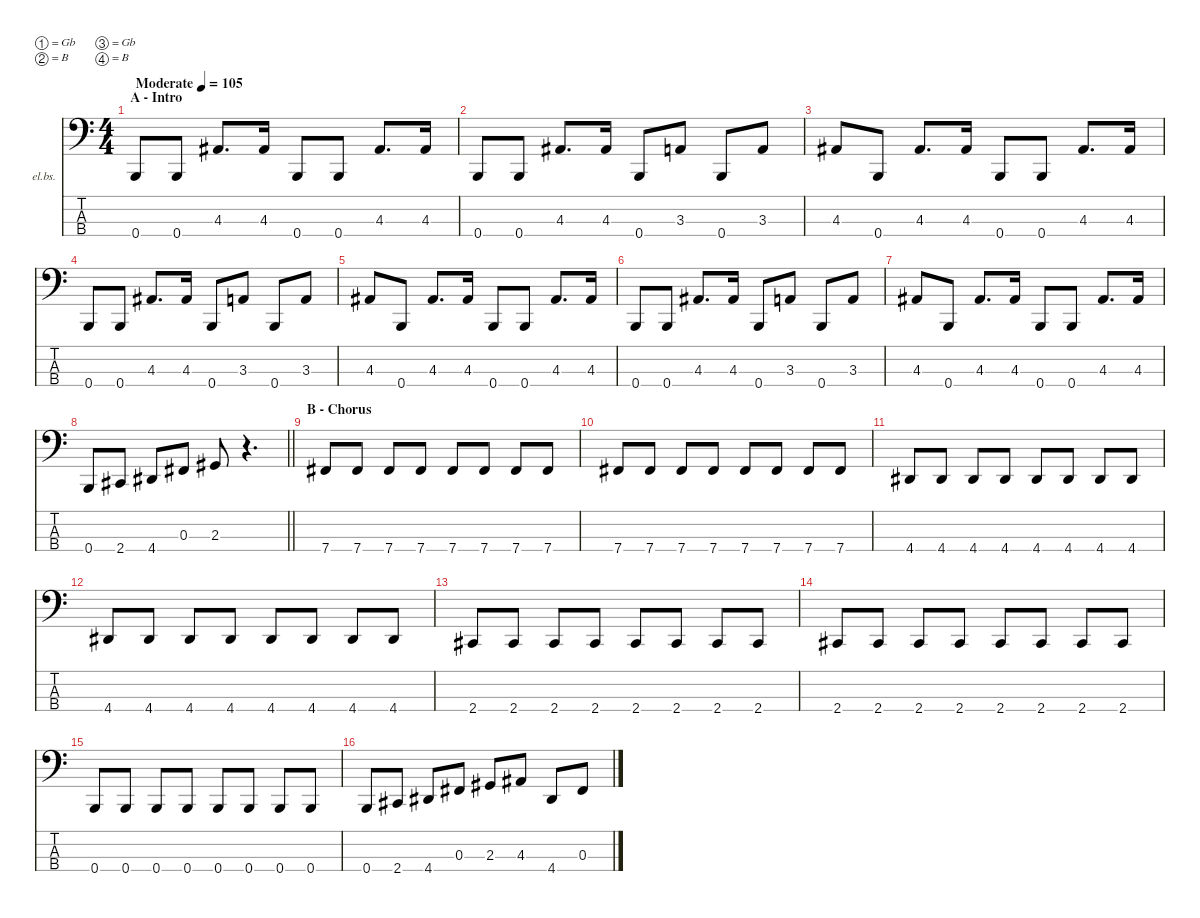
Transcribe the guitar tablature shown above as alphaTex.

\defaultSystemsLayout 4
\hideDynamics
\bracketExtendMode nobrackets
\firstSystemTrackNameOrientation horizontal
\otherSystemsTrackNameOrientation horizontal
\track ("Bass" "el.bs.") {instrument electricbassfinger}
\staff {score tabs}
\tuning (Gb2 B1 Gb1 B0)
\ts (4 4)
\beaming (8 2 2 2 2)
\section ("" "A - Intro")
\tempo (105 "Moderate")
\clef f4
\ks c
0.4.8{dy f instrument electricbassfinger} 0.4.8 4.3{acc #}.8{d} 4.3{acc #}.16 0.4.8 0.4.8 4.3{acc #}.8{d} 4.3{acc #}.16 |
0.4.8 0.4.8 4.3{acc #}.8{d} 4.3{acc #}.16 0.4.8 3.3.8 0.4.8 3.3.8 |
4.3{acc #}.8 0.4.8 4.3{acc #}.8{d} 4.3{acc #}.16 0.4.8 0.4.8 4.3{acc #}.8{d} 4.3{acc #}.16 |
0.4.8 0.4.8 4.3{acc #}.8{d} 4.3{acc #}.16 0.4.8 3.3.8 0.4.8 3.3.8 |
4.3{acc #}.8 0.4.8 4.3{acc #}.8{d} 4.3{acc #}.16 0.4.8 0.4.8 4.3{acc #}.8{d} 4.3{acc #}.16 |
0.4.8 0.4.8 4.3{acc #}.8{d} 4.3{acc #}.16 0.4.8 3.3.8 0.4.8 3.3.8 |
4.3{acc #}.8 0.4.8 4.3{acc #}.8{d} 4.3{acc #}.16 0.4.8 0.4.8 4.3{acc #}.8{d} 4.3{acc #}.16 |
\barLineRight lightlight
0.4.8 2.4{acc #}.8 4.4{acc #}.8 0.3{acc #}.8 2.3{acc #}.8 r.4{d} |
\section ("" "B - Chorus")
7.4{acc #}.8 7.4{acc #}.8 7.4{acc #}.8 7.4{acc #}.8 7.4{acc #}.8 7.4{acc #}.8 7.4{acc #}.8 7.4{acc #}.8 |
7.4{acc #}.8 7.4{acc #}.8 7.4{acc #}.8 7.4{acc #}.8 7.4{acc #}.8 7.4{acc #}.8 7.4{acc #}.8 7.4{acc #}.8 |
4.4{acc #}.8 4.4{acc #}.8 4.4{acc #}.8 4.4{acc #}.8 4.4{acc #}.8 4.4{acc #}.8 4.4{acc #}.8 4.4{acc #}.8 |
4.4{acc #}.8 4.4{acc #}.8 4.4{acc #}.8 4.4{acc #}.8 4.4{acc #}.8 4.4{acc #}.8 4.4{acc #}.8 4.4{acc #}.8 |
2.4{acc #}.8 2.4{acc #}.8 2.4{acc #}.8 2.4{acc #}.8 2.4{acc #}.8 2.4{acc #}.8 2.4{acc #}.8 2.4{acc #}.8 |
2.4{acc #}.8 2.4{acc #}.8 2.4{acc #}.8 2.4{acc #}.8 2.4{acc #}.8 2.4{acc #}.8 2.4{acc #}.8 2.4{acc #}.8 |
0.4.8 0.4.8 0.4.8 0.4.8 0.4.8 0.4.8 0.4.8 0.4.8 |
0.4.8 2.4{acc #}.8 4.4{acc #}.8 0.3{acc #}.8 2.3{acc #}.8 4.3{acc #}.8 4.4{acc #}.8 0.3{acc #}.8
